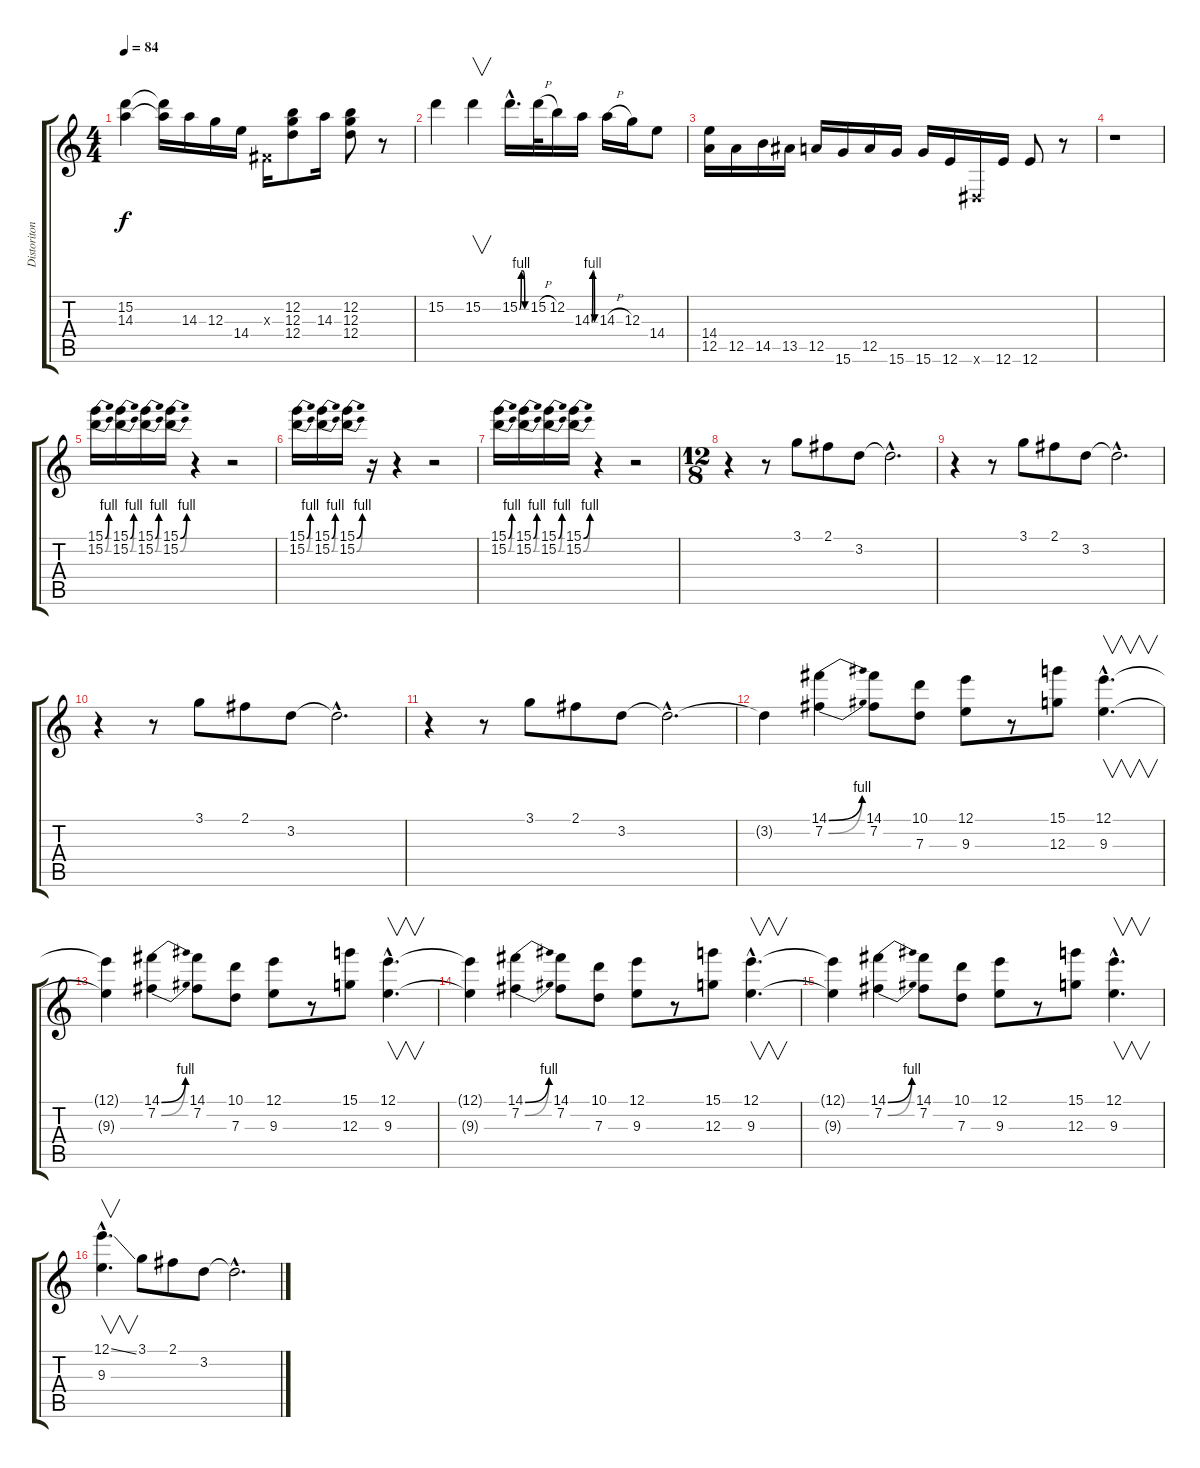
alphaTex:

\track ("Distoriton" "Distoriton") {instrument distortionguitar}
\staff {score tabs}
\tuning (E4 B3 G3 D3 A2 E2) {hide}
\ts (4 4)
\tempo 84
\clef g2
\ks c
(15.2{t} 14.3{t}).4{dy f} (15.2{t} 14.3{t}).16 14.3.16 12.3.16 14.4.16 -1.3{x}.16 (12.2 12.3 12.4).8 14.3.16 (12.2 12.3 12.4).8 r.8 |
15.2.4 15.2.4{v} 15.2{be (custom 0 0 15 4 30 4 45 0 60 0) hac}.16{d} 15.2{h}.32 12.2.16 14.3{be (custom 0 0 15 4 30 4 45 0 60 0)}.16 14.3{h}.16 12.3.16 14.4.8 |
(14.4 12.5).16 12.5.16 14.5.16 13.5.16 12.5.16 15.6.16 12.5.16 15.6.16 15.6.16 12.6.16 -1.6{x}.16 12.6.16 12.6.8 r.8 |
r.1 |
(15.1{be (bend 0 0 60 4)} 15.2{be (bend 0 0 60 4)}).16 (15.1{be (bend 0 0 60 4)} 15.2{be (bend 0 0 60 4)}).16 (15.1{be (bend 0 0 60 4)} 15.2{be (bend 0 0 60 4)}).16 (15.1{be (bend 0 0 60 4)} 15.2{be (bend 0 0 60 4)}).16 r.4 r.2 |
(15.1{be (bend 0 0 60 4)} 15.2{be (bend 0 0 60 4)}).16 (15.1{be (bend 0 0 60 4)} 15.2{be (bend 0 0 60 4)}).16 (15.1{be (bend 0 0 60 4)} 15.2{be (bend 0 0 60 4)}).16 r.16 r.4 r.2 |
(15.1{be (bend 0 0 60 4)} 15.2{be (bend 0 0 60 4)}).16 (15.1{be (bend 0 0 60 4)} 15.2{be (bend 0 0 60 4)}).16 (15.1{be (bend 0 0 60 4)} 15.2{be (bend 0 0 60 4)}).16 (15.1{be (bend 0 0 60 4)} 15.2{be (bend 0 0 60 4)}).16 r.4 r.2 |
\ts (12 8)
r.4 r.8 3.1.8 2.1.8 3.2.8 3.2{hac t}.2{d} |
r.4 r.8 3.1.8 2.1.8 3.2.8 3.2{hac t}.2{d} |
r.4 r.8 3.1.8 2.1.8 3.2.8 3.2{hac t}.2{d} |
r.4 r.8 3.1.8 2.1.8 3.2.8 3.2{hac t}.2{d} |
3.2{t}.4 (14.1{be (bend 0 0 60 4)} 7.2{be (bend 0 0 60 4)}).4 (14.1 7.2).8 (10.1 7.3).8 (12.1 9.3).8 r.8 (15.1 12.3).8 (12.1{hac} 9.3{hac}).4{v d} |
(12.1{t} 9.3{t}).4 (14.1{be (bend 0 0 60 4)} 7.2{be (bend 0 0 60 4)}).4 (14.1 7.2).8 (10.1 7.3).8 (12.1 9.3).8 r.8 (15.1 12.3).8 (12.1{hac} 9.3{hac}).4{v d} |
(12.1{t} 9.3{t}).4 (14.1{be (bend 0 0 60 4)} 7.2{be (bend 0 0 60 4)}).4 (14.1 7.2).8 (10.1 7.3).8 (12.1 9.3).8 r.8 (15.1 12.3).8 (12.1{hac} 9.3{hac}).4{v d} |
(12.1{t} 9.3{t}).4 (14.1{be (bend 0 0 60 4)} 7.2{be (bend 0 0 60 4)}).4 (14.1 7.2).8 (10.1 7.3).8 (12.1 9.3).8 r.8 (15.1 12.3).8 (12.1{hac} 9.3{hac}).4{v d} |
(12.1{ss hac} 9.3{hac}).4{v d} 3.1.8 2.1.8 3.2.8 3.2{hac t}.2{d}
